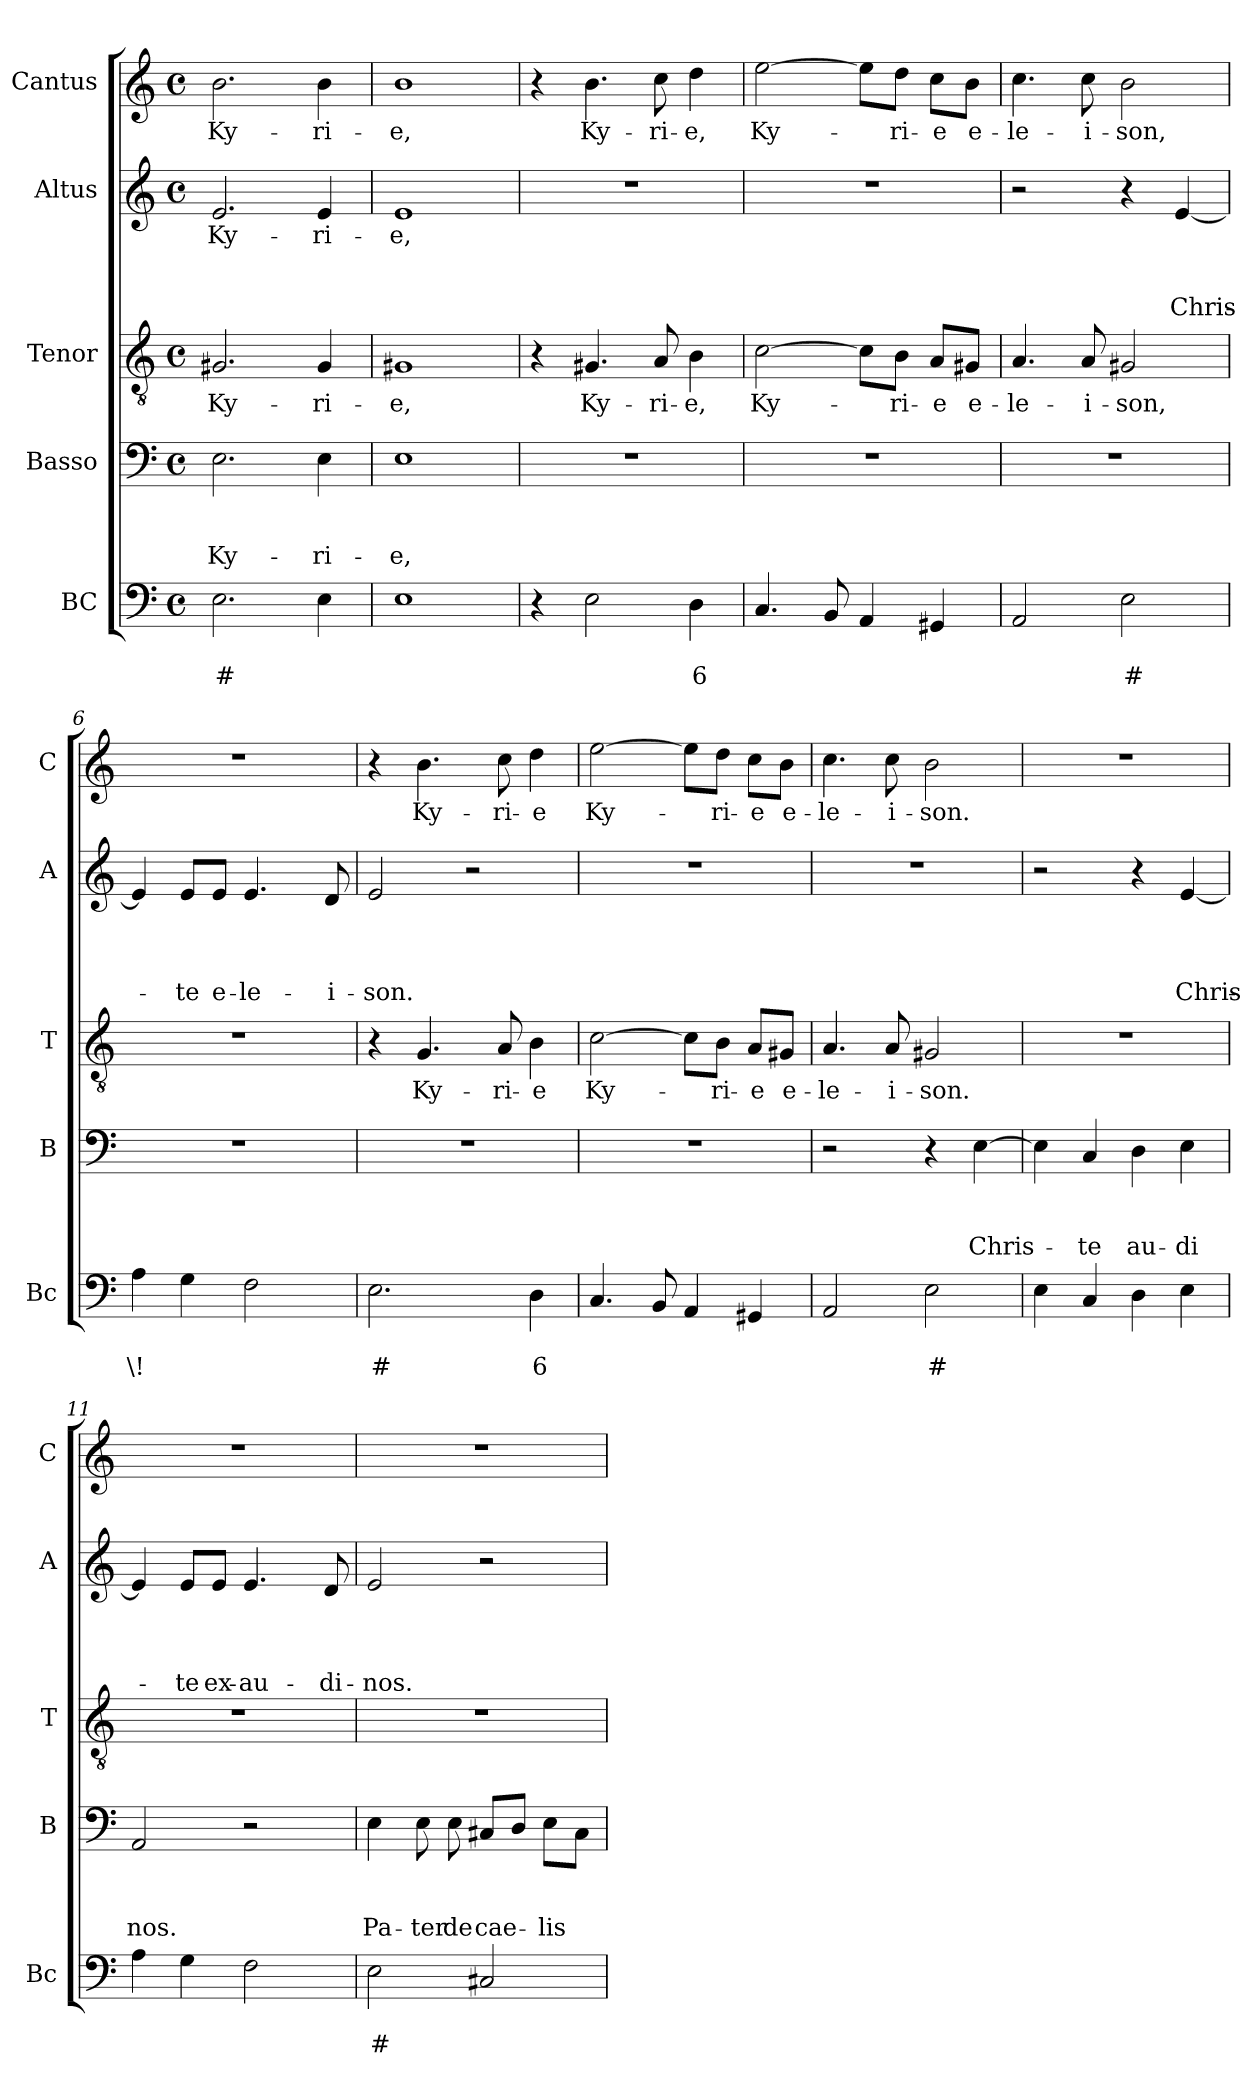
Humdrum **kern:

**kern	**text	**text	**kern	**text	**text	**text	**kern	**text	**kern	**text	**text	**text	**text	**kern	**text
*part5	*part5	*part5	*part4	*part4	*part4	*part4	*part3	*part3	*part2	*part2	*part2	*part2	*part2	*part1	*part1
*staff5	*staff5	*staff5	*staff4	*staff4	*staff4	*staff4	*staff3	*staff3	*staff2	*staff2	*staff2	*staff2	*staff2	*staff1	*staff1
*I"BC	*	*	*I"Basso	*	*	*	*I"Tenor	*	*I"Altus	*	*	*	*	*I"Cantus	*
*I'Bc	*	*	*I'B	*	*	*	*I'T	*	*I'A	*	*	*	*	*I'C	*
*clefF4	*	*	*clefF4	*	*	*	*clefGv2	*	*clefG2	*	*	*	*	*clefG2	*
*k[]	*	*	*k[]	*	*	*	*k[]	*	*k[]	*	*	*	*	*k[]	*
*C:	*	*	*C:	*	*	*	*C:	*	*C:	*	*	*	*	*C:	*
*M4/4	*	*	*M4/4	*	*	*	*M4/4	*	*M4/4	*	*	*	*	*M4/4	*
*met(c)	*	*	*met(c)	*	*	*	*met(c)	*	*met(c)	*	*	*	*	*met(c)	*
=1	=1	=1	=1	=1	=1	=1	=1	=1	=1	=1	=1	=1	=1	=1	=1
!	!	!LO:LY:b	!	!	!	!LO:LY:b	!	!LO:LY:b	!	!LO:LY:b	!	!	!	!	!LO:LY:b
2.E\	.	#	2.E\	.	.	Ky-	2.G#X/	Ky-	2.e/	Ky-	.	.	.	2.b\	Ky-
!	!	!	!	!	!	!LO:LY:b	!	!LO:LY:b	!	!LO:LY:b	!	!	!	!	!LO:LY:b
4E\	.	.	4E\	.	.	-ri-	4G#/	-ri-	4e/	-ri-	.	.	.	4b\	-ri-
=2	=2	=2	=2	=2	=2	=2	=2	=2	=2	=2	=2	=2	=2	=2	=2
!	!	!	!	!	!	!LO:LY:b	!	!LO:LY:b	!	!LO:LY:b	!	!	!	!	!LO:LY:b
1E	.	.	1E	.	.	-e,	1G#X	-e,	1e	-e,	.	.	.	1b	-e,
=3	=3	=3	=3	=3	=3	=3	=3	=3	=3	=3	=3	=3	=3	=3	=3
4r	.	.	1r	.	.	.	4r	.	1r	.	.	.	.	4r	.
!	!	!	!	!	!	!	!	!LO:LY:b	!	!	!	!	!	!	!LO:LY:b
2E\	.	.	.	.	.	.	4.G#X/	Ky-	.	.	.	.	.	4.b\	Ky-
!	!	!	!	!	!	!	!	!LO:LY:b	!	!	!	!	!	!	!LO:LY:b
.	.	.	.	.	.	.	8A/	-ri-	.	.	.	.	.	8cc\	-ri-
!	!	!LO:LY:b	!	!	!	!	!	!LO:LY:b	!	!	!	!	!	!	!LO:LY:b
4D\	.	6	.	.	.	.	4B\	-e,	.	.	.	.	.	4dd\	-e,
=4	=4	=4	=4	=4	=4	=4	=4	=4	=4	=4	=4	=4	=4	=4	=4
!	!	!	!	!	!	!	!	!LO:LY:b	!	!	!	!	!	!	!LO:LY:b
4.C/	.	.	1r	.	.	.	[2c\	Ky-	1r	.	.	.	.	[2ee\	Ky-
8BB/	.	.	.	.	.	.	.	.	.	.	.	.	.	.	.
4AA/	.	.	.	.	.	.	8c\L]	.	.	.	.	.	.	8ee\L]	.
!	!	!	!	!	!	!	!	!LO:LY:b	!	!	!	!	!	!	!LO:LY:b
.	.	.	.	.	.	.	8B\J	-ri-	.	.	.	.	.	8dd\J	-ri-
!	!	!	!	!	!	!	!	!LO:LY:b	!	!	!	!	!	!	!LO:LY:b
4GG#X/	.	.	.	.	.	.	8A/L	-e	.	.	.	.	.	8cc\L	-e
!	!	!	!	!	!	!	!	!LO:LY:b	!	!	!	!	!	!	!LO:LY:b
.	.	.	.	.	.	.	8G#X/J	e-	.	.	.	.	.	8b\J	e-
=5	=5	=5	=5	=5	=5	=5	=5	=5	=5	=5	=5	=5	=5	=5	=5
!	!	!	!	!	!	!	!	!LO:LY:b	!	!	!	!	!	!	!LO:LY:b
2AA/	.	.	1r	.	.	.	4.A/	-le-	2r	.	.	.	.	4.cc\	-le-
!	!	!	!	!	!	!	!	!LO:LY:b	!	!	!	!	!	!	!LO:LY:b
.	.	.	.	.	.	.	8A/	-i-	.	.	.	.	.	8cc\	-i-
!	!	!LO:LY:b	!	!	!	!	!	!LO:LY:b	!	!	!	!	!	!	!LO:LY:b
2E\	.	#	.	.	.	.	2G#X/	-son,	4r	.	.	.	.	2b\	-son,
!	!	!	!	!	!	!	!	!	!	!	!	!	!LO:LY:b	!	!
.	.	.	.	.	.	.	.	.	[4e/	.	.	.	Chris-	.	.
=6	=6	=6	=6	=6	=6	=6	=6	=6	=6	=6	=6	=6	=6	=6	=6
!	!	!LO:LY:b	!	!	!	!	!	!	!	!	!	!	!	!	!
*^	*	*	*	*	*	*	*	*	*	*	*	*	*	*	*
4A\	2ryy	.	\!	1r	.	.	.	1r	.	4e/]	.	.	.	.	1r	.
!	!	!	!	!	!	!	!	!	!	!	!	!	!	!LO:LY:b	!	!
4G\	.	.	.	.	.	.	.	.	.	8e/L	.	.	.	-te	.	.
!	!	!	!	!	!	!	!	!	!	!	!	!	!	!LO:LY:b	!	!
.	.	.	.	.	.	.	.	.	.	8e/J	.	.	.	e-	.	.
!	!	!	!	!	!	!	!	!	!	!	!	!	!	!LO:LY:b	!	!
2F\	4ryy	.	.	.	.	.	.	.	.	4.e/	.	.	.	-le-	.	.
.	8ryy	.	.	.	.	.	.	.	.	.	.	.	.	.	.	.
!	!	!	!	!	!	!	!	!	!	!	!	!	!	!LO:LY:b	!	!
.	8ryy	.	.	.	.	.	.	.	.	8d/	.	.	.	-i-	.	.
!!LO:LB:g=z
=7	=7	=7	=7	=7	=7	=7	=7	=7	=7	=7	=7	=7	=7	=7	=7	=7
!	!	!	!LO:LY:b	!	!	!	!	!	!	!	!	!	!	!LO:LY:b	!	!
*v	*v	*	*	*	*	*	*	*	*	*	*	*	*	*	*	*
2.E\	.	#	1r	.	.	.	4r	.	2e/	.	.	.	-son.	4r	.
!	!	!	!	!	!	!	!	!LO:LY:b	!	!	!	!	!	!	!LO:LY:b
.	.	.	.	.	.	.	4.G/	Ky-	.	.	.	.	.	4.b\	Ky-
.	.	.	.	.	.	.	.	.	2r	.	.	.	.	.	.
!	!	!	!	!	!	!	!	!LO:LY:b	!	!	!	!	!	!	!LO:LY:b
.	.	.	.	.	.	.	8A/	-ri-	.	.	.	.	.	8cc\	-ri-
!	!	!LO:LY:b	!	!	!	!	!	!LO:LY:b	!	!	!	!	!	!	!LO:LY:b
4D\	.	6	.	.	.	.	4B\	-e	.	.	.	.	.	4dd\	-e
=8	=8	=8	=8	=8	=8	=8	=8	=8	=8	=8	=8	=8	=8	=8	=8
!	!	!	!	!	!	!	!	!LO:LY:b	!	!	!	!	!	!	!LO:LY:b
4.C/	.	.	1r	.	.	.	[2c\	Ky-	1r	.	.	.	.	[2ee\	Ky-
8BB/	.	.	.	.	.	.	.	.	.	.	.	.	.	.	.
4AA/	.	.	.	.	.	.	8c\L]	.	.	.	.	.	.	8ee\L]	.
!	!	!	!	!	!	!	!	!LO:LY:b	!	!	!	!	!	!	!LO:LY:b
.	.	.	.	.	.	.	8B\J	-ri-	.	.	.	.	.	8dd\J	-ri-
!	!	!	!	!	!	!	!	!LO:LY:b	!	!	!	!	!	!	!LO:LY:b
4GG#X/	.	.	.	.	.	.	8A/L	-e	.	.	.	.	.	8cc\L	-e
!	!	!	!	!	!	!	!	!LO:LY:b	!	!	!	!	!	!	!LO:LY:b
.	.	.	.	.	.	.	8G#X/J	e-	.	.	.	.	.	8b\J	e-
=9	=9	=9	=9	=9	=9	=9	=9	=9	=9	=9	=9	=9	=9	=9	=9
!	!	!	!	!	!	!	!	!LO:LY:b	!	!	!	!	!	!	!LO:LY:b
2AA/	.	.	2r	.	.	.	4.A/	-le-	1r	.	.	.	.	4.cc\	-le-
!	!	!	!	!	!	!	!	!LO:LY:b	!	!	!	!	!	!	!LO:LY:b
.	.	.	.	.	.	.	8A/	-i-	.	.	.	.	.	8cc\	-i-
!	!	!LO:LY:b	!	!	!	!	!	!LO:LY:b	!	!	!	!	!	!	!LO:LY:b
2E\	.	#	4r	.	.	.	2G#X/	-son.	.	.	.	.	.	2b\	-son.
!	!	!	!	!	!	!LO:LY:b	!	!	!	!	!	!	!	!	!
.	.	.	[4E\	.	.	Chris-	.	.	.	.	.	.	.	.	.
=10	=10	=10	=10	=10	=10	=10	=10	=10	=10	=10	=10	=10	=10	=10	=10
4E\	.	.	4E\]	.	.	.	1r	.	2r	.	.	.	.	1r	.
!	!	!	!	!	!	!LO:LY:b	!	!	!	!	!	!	!	!	!
4C/	.	.	4C/	.	.	-te	.	.	.	.	.	.	.	.	.
!	!	!	!	!	!	!LO:LY:b	!	!	!	!	!	!	!	!	!
4D\	.	.	4D\	.	.	au-	.	.	4r	.	.	.	.	.	.
!	!	!	!	!	!	!LO:LY:b	!	!	!	!	!	!	!LO:LY:b	!	!
4E\	.	.	4E\	.	.	-di	.	.	[4e/	.	.	.	Chris-	.	.
=11	=11	=11	=11	=11	=11	=11	=11	=11	=11	=11	=11	=11	=11	=11	=11
*^	*	*	*	*	*	*	*	*	*	*	*	*	*	*	*
!	!	!	!	!	!	!	!LO:LY:b	!	!	!	!	!	!	!	!	!
4A\	2ryy	.	.	2AA/	.	.	nos.	1r	.	4e/]	.	.	.	.	1r	.
!	!	!	!	!	!	!	!	!	!	!	!	!	!	!LO:LY:b	!	!
4G\	.	.	.	.	.	.	.	.	.	8e/L	.	.	.	-te	.	.
!	!	!	!	!	!	!	!	!	!	!	!	!	!	!LO:LY:b	!	!
.	.	.	.	.	.	.	.	.	.	8e/J	.	.	.	ex-	.	.
!	!	!	!	!	!	!	!	!	!	!	!	!	!	!LO:LY:b	!	!
2F\	4ryy	.	.	2r	.	.	.	.	.	4.e/	.	.	.	-au-	.	.
.	8ryy	.	.	.	.	.	.	.	.	.	.	.	.	.	.	.
!	!	!	!	!	!	!	!	!	!	!	!	!	!	!LO:LY:b	!	!
.	8ryy	.	.	.	.	.	.	.	.	8d/	.	.	.	-di-	.	.
=12	=12	=12	=12	=12	=12	=12	=12	=12	=12	=12	=12	=12	=12	=12	=12	=12
!	!	!	!LO:LY:b	!	!	!	!LO:LY:b	!	!	!	!	!	!	!LO:LY:b	!	!
*v	*v	*	*	*	*	*	*	*	*	*	*	*	*	*	*	*
2E\	.	#	4E\	.	.	Pa-	1r	.	2e/	.	.	.	-nos.	1r	.
!	!	!	!	!	!	!LO:LY:b	!	!	!	!	!	!	!	!	!
.	.	.	8E\	.	.	-ter	.	.	.	.	.	.	.	.	.
!	!	!	!	!	!	!LO:LY:b	!	!	!	!	!	!	!	!	!
.	.	.	8E\	.	.	de	.	.	.	.	.	.	.	.	.
!	!	!	!	!	!	!LO:LY:b	!	!	!	!	!	!	!	!	!
2C#X/	.	.	8C#X/L	.	.	cae-	.	.	2r	.	.	.	.	.	.
.	.	.	8D/J	.	.	.	.	.	.	.	.	.	.	.	.
!	!	!	!	!	!	!LO:LY:b	!	!	!	!	!	!	!	!	!
.	.	.	8E\L	.	.	-lis	.	.	.	.	.	.	.	.	.
.	.	.	8C#\J	.	.	.	.	.	.	.	.	.	.	.	.
=	=	=	=	=	=	=	=	=	=	=	=	=	=	=	=
*-	*-	*-	*-	*-	*-	*-	*-	*-	*-	*-	*-	*-	*-	*-	*-
